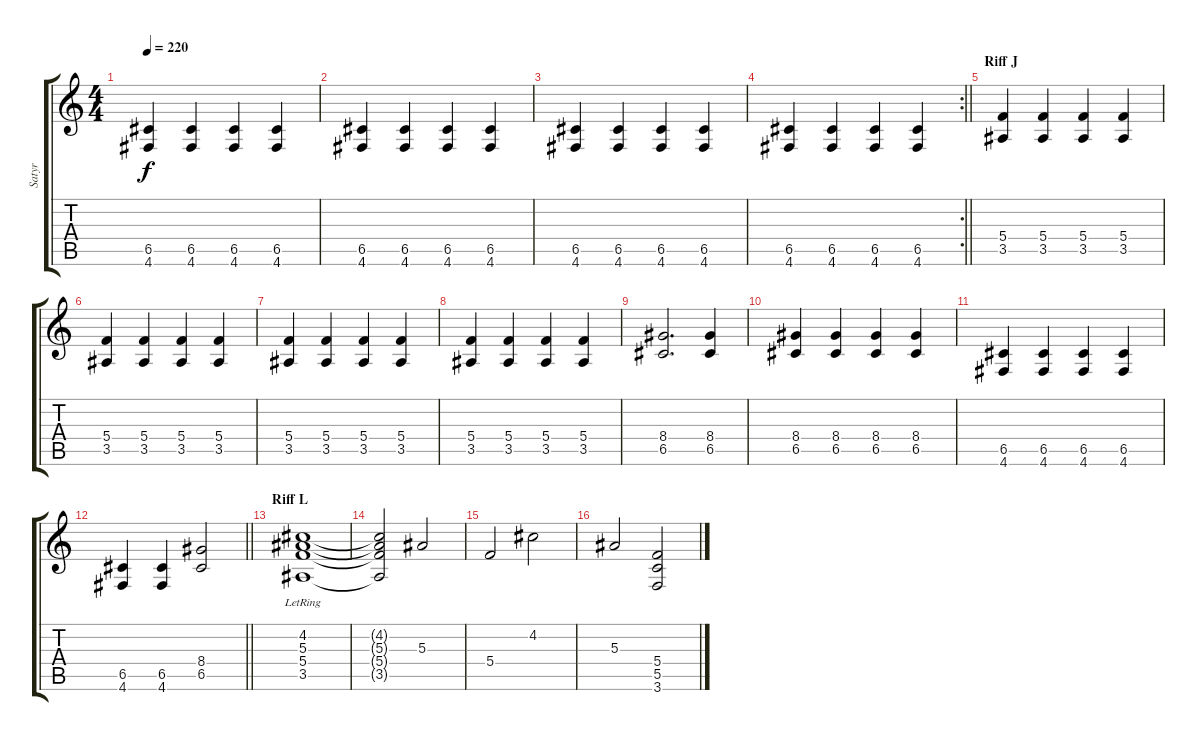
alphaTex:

\track ("Satyr" "Satyr") {instrument overdrivenguitar}
\staff {score tabs}
\tuning (D4 A3 F3 C3 G2 D2) {hide}
\ts (4 4)
\tempo 220
\clef g2
\ks c
(6.5 4.6).4{dy f} (6.5 4.6).4 (6.5 4.6).4 (6.5 4.6).4 |
(6.5 4.6).4 (6.5 4.6).4 (6.5 4.6).4 (6.5 4.6).4 |
(6.5 4.6).4 (6.5 4.6).4 (6.5 4.6).4 (6.5 4.6).4 |
\rc 2
\barLineRight lightlight
(6.5 4.6).4 (6.5 4.6).4 (6.5 4.6).4 (6.5 4.6).4 |
\section ("" "Riff J")
(5.4 3.5).4 (5.4 3.5).4 (5.4 3.5).4 (5.4 3.5).4 |
(5.4 3.5).4 (5.4 3.5).4 (5.4 3.5).4 (5.4 3.5).4 |
(5.4 3.5).4 (5.4 3.5).4 (5.4 3.5).4 (5.4 3.5).4 |
(5.4 3.5).4 (5.4 3.5).4 (5.4 3.5).4 (5.4 3.5).4 |
(8.4 6.5).2{d} (8.4 6.5).4 |
(8.4 6.5).4 (8.4 6.5).4 (8.4 6.5).4 (8.4 6.5).4 |
(6.5 4.6).4 (6.5 4.6).4 (6.5 4.6).4 (6.5 4.6).4 |
\barLineRight lightlight
(6.5 4.6).4 (6.5 4.6).4 (8.4 6.5).2 |
\section ("" "Riff L")
(4.2{lr} 5.3{lr} 5.4{lr} 3.5{lr}).1 |
(4.2{t} 5.3{t} 5.4{t} 3.5{t}).2 5.3.2 |
5.4.2 4.2.2 |
5.3.2 (5.4 5.5 3.6).2
